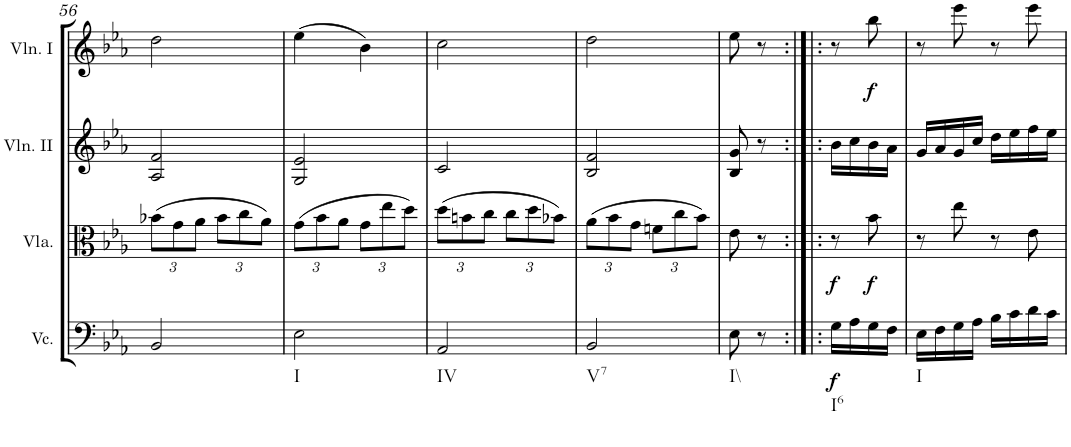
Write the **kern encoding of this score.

**kern	**dynam	**kern	**dynam	**kern	**kern	**dynam
*part4	*part4	*part3	*part3	*part2	*part1	*part1
*staff4	*staff4	*staff3	*staff3	*staff2	*staff1	*staff1
*I"Violoncello	*	*I"Viola	*	*I"Violin II	*I"Violin I	*
*I'Vc.	*	*I'Vla.	*	*I'Vln. II	*I'Vln. I	*
!!LO:PB:g=z
*clefF4	*	*clefC3	*	*clefG2	*clefG2	*
*k[b-e-a-]	*	*k[b-e-a-]	*	*k[b-e-a-]	*k[b-e-a-]	*
*M2/4	*	*M2/4	*	*M2/4	*M2/4	*
*	*	*Xbrackettup	*	*	*	*
=56	=56	=56	=56	=56	=56	=56
2BB-/	.	(12b-X\L	.	2A-/ 2f/	2dd\	.
.	.	12g\	.	.	.	.
.	.	12a-\J	.	.	.	.
.	.	12b-\L	.	.	.	.
.	.	12cc\	.	.	.	.
.	.	12a-\J)	.	.	.	.
=57	=57	=57	=57	=57	=57	=57
!LO:TX:b:t=I	!	!	!	!	!	!
2E-\	.	(12g\L	.	2G/ 2e-/	(4ee-\	.
.	.	12b-\	.	.	.	.
.	.	12a-\J	.	.	.	.
.	.	12g\L	.	.	4b-\)	.
.	.	12ee-\	.	.	.	.
.	.	12dd\J)	.	.	.	.
=58	=58	=58	=58	=58	=58	=58
!LO:TX:b:t=IV	!	!	!	!	!	!
2AA-/	.	(12dd\L	.	2c/	2cc\	.
.	.	12bn\	.	.	.	.
.	.	12cc\J	.	.	.	.
.	.	12cc\L	.	.	.	.
.	.	12dd\	.	.	.	.
.	.	12b-X\J)	.	.	.	.
=59	=59	=59	=59	=59	=59	=59
!LO:TX:b:t=V7	!	!	!	!	!	!
2BB-/	.	(12a-\L	.	2B-/ 2f/	2dd\	.
.	.	12b-\	.	.	.	.
.	.	12g\J	.	.	.	.
.	.	12fn\L	.	.	.	.
.	.	12cc\	.	.	.	.
.	.	12b-\J)	.	.	.	.
=60	=60	=60	=60	=60	=60	=60
!LO:TX:b:t=I\\	!	!	!	!	!	!
8E-\	.	8e-\	.	8B-/ 8g/	8ee-\	.
8r	.	8r	.	8r	8r	.
=60X6:|!|:	=60X6:|!|:	=60X6:|!|:	=60X6:|!|:	=60X6:|!|:	=60X6:|!|:	=60X6:|!|:
!LO:TX:b:t=I6	!	!	!	!	!	!
!	!LO:DY:b	!	!LO:DY:b	!	!	!
16G\LL	f	8r	f	16b-\LL	8r	.
16A-\	.	.	.	16cc\	.	.
!	!	!	!LO:DY:b	!	!	!LO:DY:b
16G\	.	8b-\	f	16b-\	8bb-\	f
16F\JJ	.	.	.	16a-\JJ	.	.
=61	=61	=61	=61	=61	=61	=61
!LO:TX:b:t=I	!	!	!	!	!	!
16E-\LL	.	8r	.	16g/LL	8r	.
16F\	.	.	.	16a-/	.	.
16G\	.	8ee-\	.	16g/	8eee-\	.
16A-\JJ	.	.	.	16cc/JJ	.	.
16B-\LL	.	8r	.	16dd\LL	8r	.
16c\	.	.	.	16ee-\	.	.
16d\	.	8e-\	.	16ff\	8eee-\	.
16c\JJ	.	.	.	16ee-\JJ	.	.
=	=	=	=	=	=	=
*-	*-	*-	*-	*-	*-	*-
